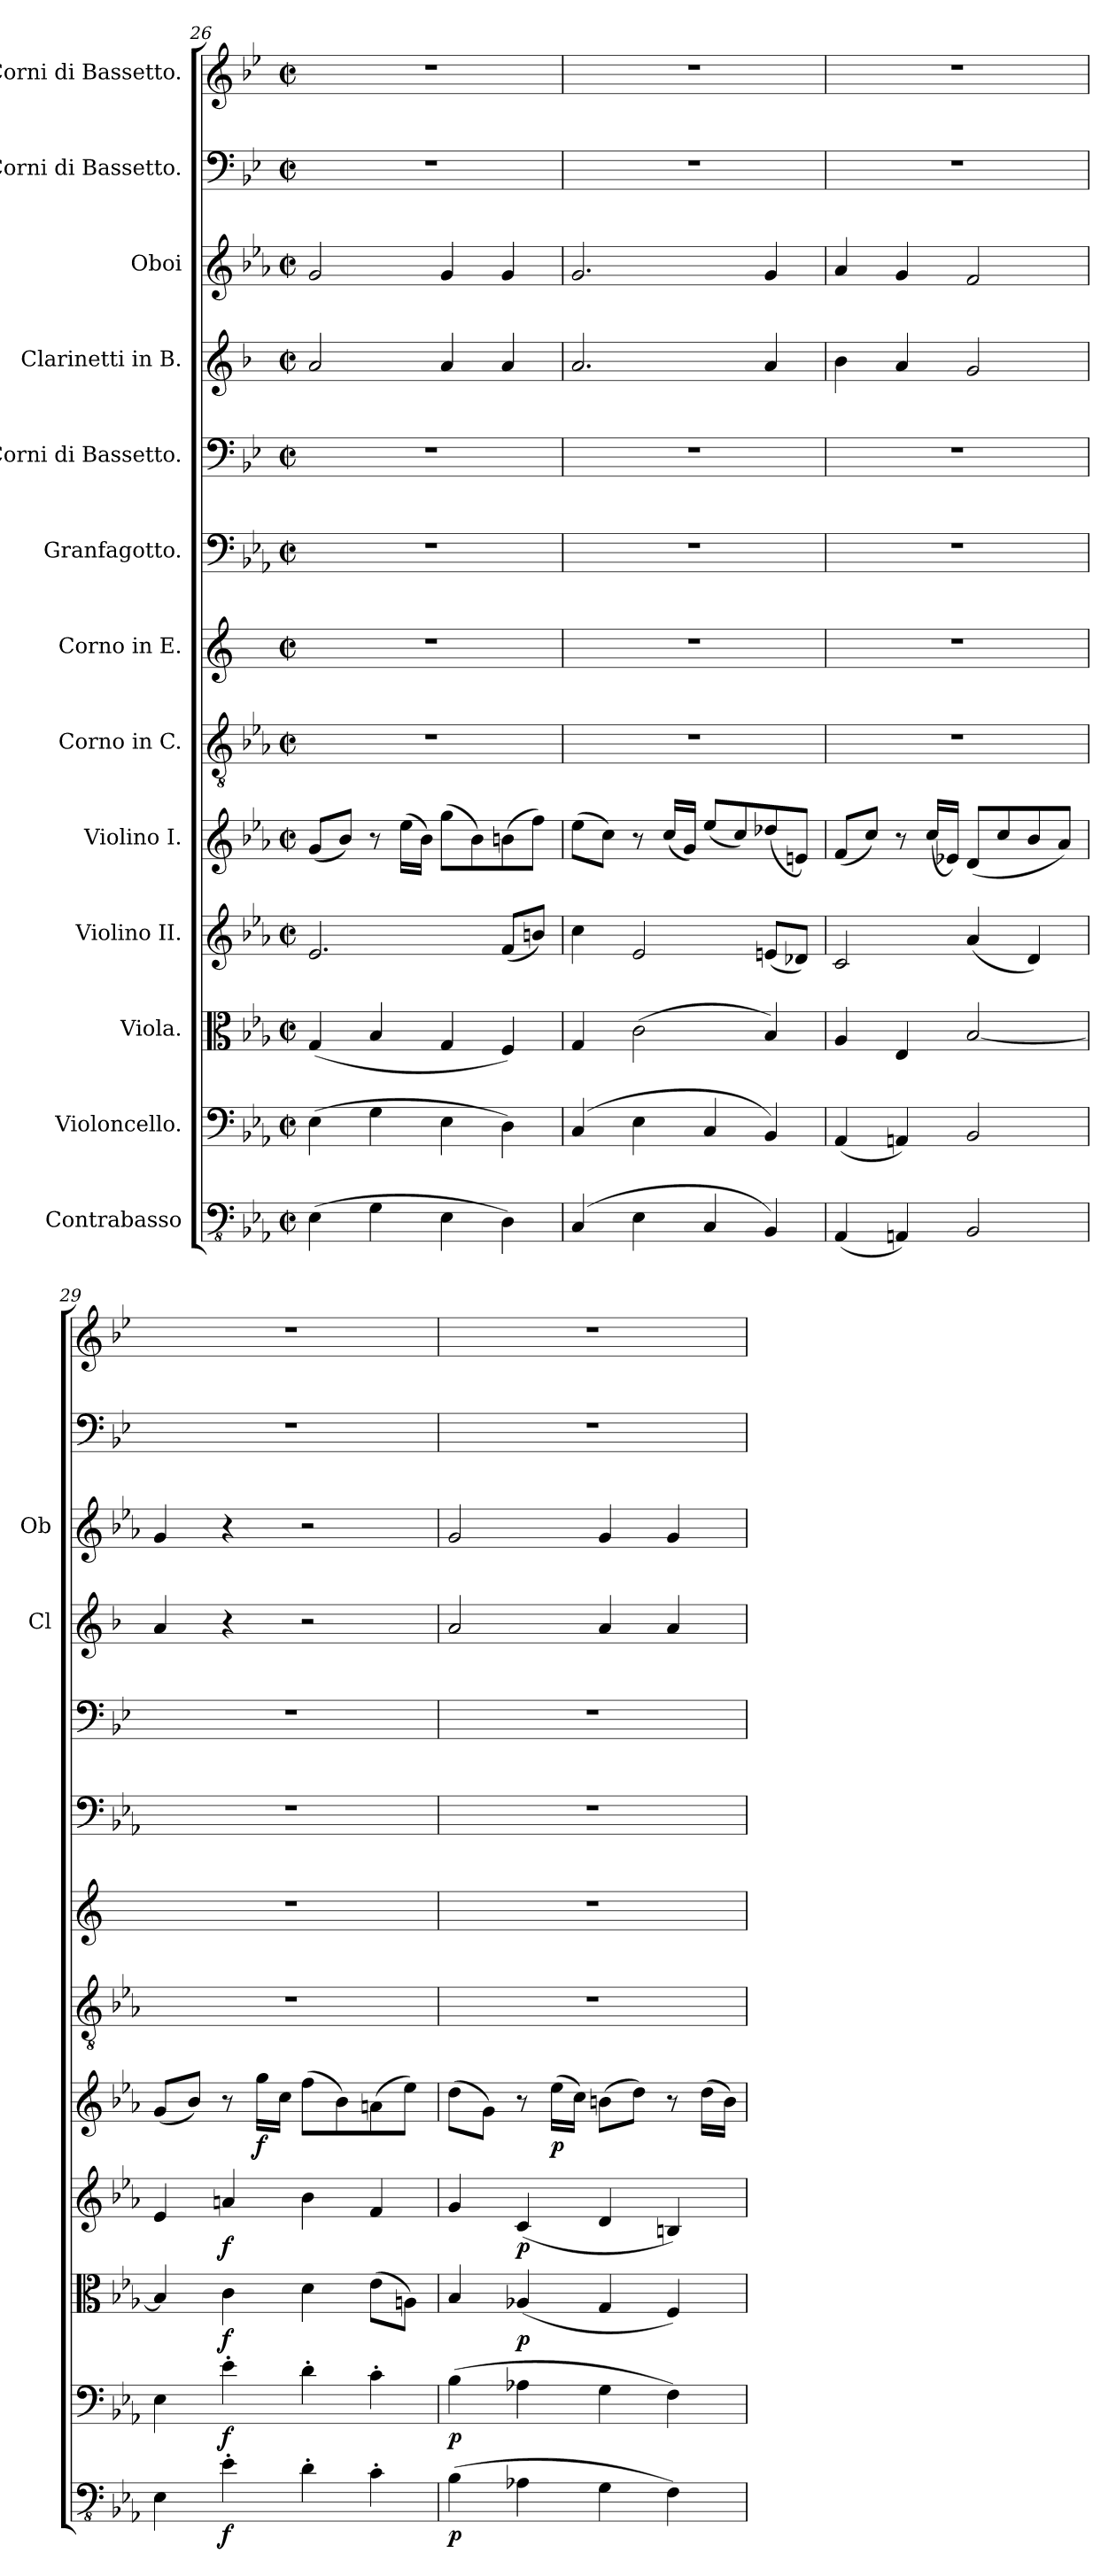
**kern	**dynam	**kern	**dynam	**kern	**dynam	**kern	**dynam	**kern	**dynam	**kern	**kern	**kern	**kern	**kern	**kern	**kern	**kern
*part13	*part13	*part12	*part12	*part11	*part11	*part10	*part10	*part9	*part9	*part8	*part7	*part6	*part5	*part4	*part3	*part2	*part1
*staff13	*staff13	*staff12	*staff12	*staff11	*staff11	*staff10	*staff10	*staff9	*staff9	*staff8	*staff7	*staff6	*staff5	*staff4	*staff3	*staff2	*staff1
*I"Contrabasso	*	*I"Violoncello.	*	*I"Viola.	*	*I"Violino II.	*	*I"Violino I.	*	*I"Corno in C.	*I"Corno in E.	*I"Granfagotto.	*I"Corni di Bassetto.	*I"Clarinetti in B.	*I"Oboi	*I"Corni di Bassetto.	*I"Corni di Bassetto.
*	*	*	*	*	*	*	*	*	*	*	*	*	*	*I'Cl	*I'Ob	*	*
*clefFv4	*	*clefF4	*	*clefC3	*	*clefG2	*	*clefG2	*	*clefGv2	*clefG2	*clefF4	*clefF4	*clefG2	*clefG2	*clefF4	*clefG2
*	*	*	*	*	*	*	*	*	*	*ITrd7c12	*ITrd5c9	*ITrd7c12	*ITrd4c7	*ITrd1c2	*	*ITrd4c7	*ITrd4c7
*k[b-e-a-]	*	*k[b-e-a-]	*	*k[b-e-a-]	*	*k[b-e-a-]	*	*k[b-e-a-]	*	*k[b-e-a-]	*k[b-e-a-]	*k[b-e-a-]	*k[b-e-a-]	*k[b-e-a-]	*k[b-e-a-]	*k[b-e-a-]	*k[b-e-a-]
*M2/2	*	*M2/2	*	*M2/2	*	*M2/2	*	*M2/2	*	*M2/2	*M2/2	*M2/2	*M2/2	*M2/2	*M2/2	*M2/2	*M2/2
*met(c|)	*	*met(c|)	*	*met(c|)	*	*met(c|)	*	*met(c|)	*	*met(c|)	*met(c|)	*met(c|)	*met(c|)	*met(c|)	*met(c|)	*met(c|)	*met(c|)
=26	=26	=26	=26	=26	=26	=26	=26	=26	=26	=26	=26	=26	=26	=26	=26	=26	=26
(>4EE-\	.	(>4E-\	.	(<4G/	.	2.e-/	.	(<8g/L	.	1r	1r	1r	1r	2g/	2g/	1r	1r
.	.	.	.	.	.	.	.	8b-/J)	.	.	.	.	.	.	.	.	.
4GG\	.	4G\	.	4B-/	.	.	.	8r	.	.	.	.	.	.	.	.	.
.	.	.	.	.	.	.	.	(>16ee-\LL	.	.	.	.	.	.	.	.	.
.	.	.	.	.	.	.	.	16b-\JJ)	.	.	.	.	.	.	.	.	.
4EE-\	.	4E-\	.	4G/	.	.	.	(>8gg\L	.	.	.	.	.	4g/	4g/	.	.
.	.	.	.	.	.	.	.	8b-\)	.	.	.	.	.	.	.	.	.
4DD\)	.	4D\)	.	4F/)	.	(<8f/L	.	(>8bn\	.	.	.	.	.	4g/	4g/	.	.
.	.	.	.	.	.	8bn/J)	.	8ff\J)	.	.	.	.	.	.	.	.	.
=27	=27	=27	=27	=27	=27	=27	=27	=27	=27	=27	=27	=27	=27	=27	=27	=27	=27
(>4CC/	.	(>4C/	.	4G/	.	4cc\	.	(>8ee-\L	.	1r	1r	1r	1r	2.g/	2.g/	1r	1r
.	.	.	.	.	.	.	.	8cc\J)	.	.	.	.	.	.	.	.	.
4EE-\	.	4E-\	.	(>2c\	.	2e-/	.	8r	.	.	.	.	.	.	.	.	.
.	.	.	.	.	.	.	.	(<16cc/LL	.	.	.	.	.	.	.	.	.
.	.	.	.	.	.	.	.	16g/JJ)	.	.	.	.	.	.	.	.	.
4CC/	.	4C/	.	.	.	.	.	(<8ee-/L	.	.	.	.	.	.	.	.	.
.	.	.	.	.	.	.	.	8cc/)	.	.	.	.	.	.	.	.	.
4BBB-/)	.	4BB-/)	.	4B-/)	.	(<8en/L	.	(<8dd-X/	.	.	.	.	.	4g/	4g/	.	.
.	.	.	.	.	.	8d-X/J)	.	8en/J)	.	.	.	.	.	.	.	.	.
!!LO:PB:g=z
=28	=28	=28	=28	=28	=28	=28	=28	=28	=28	=28	=28	=28	=28	=28	=28	=28	=28
(<4AAA-/	.	(<4AA-/	.	4A-/	.	2c/	.	(<8f/L	.	1r	1r	1r	1r	4a-\	4a-/	1r	1r
.	.	.	.	.	.	.	.	8cc/J)	.	.	.	.	.	.	.	.	.
4AAAn/)	.	4AAn/)	.	4E-/	.	.	.	8r	.	.	.	.	.	4g/	4g/	.	.
.	.	.	.	.	.	.	.	(<16cc/LL	.	.	.	.	.	.	.	.	.
.	.	.	.	.	.	.	.	16e-X/JJ)	.	.	.	.	.	.	.	.	.
2BBB-/	.	2BB-/	.	[2B-/	.	(<4a-/	.	(<8d/L	.	.	.	.	.	2f/	2f/	.	.
.	.	.	.	.	.	.	.	8cc/	.	.	.	.	.	.	.	.	.
.	.	.	.	.	.	4d/)	.	8b-/	.	.	.	.	.	.	.	.	.
.	.	.	.	.	.	.	.	8a-/J)	.	.	.	.	.	.	.	.	.
=29	=29	=29	=29	=29	=29	=29	=29	=29	=29	=29	=29	=29	=29	=29	=29	=29	=29
4EE-\	.	4E-\	.	4B-/]	.	4e-/	.	(<8g/L	.	1r	1r	1r	1r	4g/	4g/	1r	1r
.	.	.	.	.	.	.	.	8b-/J)	.	.	.	.	.	.	.	.	.
!	!LO:DY:b	!	!LO:DY:b	!	!LO:DY:b	!	!LO:DY:b	!	!	!	!	!	!	!	!	!	!
4E-'\	f	4e-'\	f	4c\	f	4an/	f	8r	.	.	.	.	.	4r	4r	.	.
!	!	!	!	!	!	!	!	!	!LO:DY:b	!	!	!	!	!	!	!	!
.	.	.	.	.	.	.	.	16gg\LL	f	.	.	.	.	.	.	.	.
.	.	.	.	.	.	.	.	16cc\JJ	.	.	.	.	.	.	.	.	.
4D'\	.	4d'\	.	4d\	.	4b-\	.	(>8ff\L	.	.	.	.	.	2r	2r	.	.
.	.	.	.	.	.	.	.	8b-\)	.	.	.	.	.	.	.	.	.
4C'\	.	4c'\	.	(>8e-\L	.	4f/	.	(>8an\	.	.	.	.	.	.	.	.	.
.	.	.	.	8An\J)	.	.	.	8ee-\J)	.	.	.	.	.	.	.	.	.
=30	=30	=30	=30	=30	=30	=30	=30	=30	=30	=30	=30	=30	=30	=30	=30	=30	=30
!	!LO:DY:b	!	!LO:DY:b	!	!	!	!	!	!	!	!	!	!	!	!	!	!
(>4BB-\	p	(>4B-\	p	4B-/	.	4g/	.	(>8dd\L	.	1r	1r	1r	1r	2g/	2g/	1r	1r
.	.	.	.	.	.	.	.	8g\J)	.	.	.	.	.	.	.	.	.
!	!	!	!	!	!LO:DY:b	!	!LO:DY:b	!	!	!	!	!	!	!	!	!	!
4AA-X\	.	4A-X\	.	(<4A-X/	p	(<4c/	p	8r	.	.	.	.	.	.	.	.	.
!	!	!	!	!	!	!	!	!	!LO:DY:b	!	!	!	!	!	!	!	!
.	.	.	.	.	.	.	.	(>16ee-\LL	p	.	.	.	.	.	.	.	.
.	.	.	.	.	.	.	.	16cc\JJ)	.	.	.	.	.	.	.	.	.
4GG\	.	4G\	.	4G/	.	4d/	.	(>8bn\L	.	.	.	.	.	4g/	4g/	.	.
.	.	.	.	.	.	.	.	8dd\J)	.	.	.	.	.	.	.	.	.
4FF\)	.	4F\)	.	4F/)	.	4Bn/)	.	8r	.	.	.	.	.	4g/	4g/	.	.
.	.	.	.	.	.	.	.	(>16dd\LL	.	.	.	.	.	.	.	.	.
.	.	.	.	.	.	.	.	16b\JJ)	.	.	.	.	.	.	.	.	.
=	=	=	=	=	=	=	=	=	=	=	=	=	=	=	=	=	=
*-	*-	*-	*-	*-	*-	*-	*-	*-	*-	*-	*-	*-	*-	*-	*-	*-	*-
